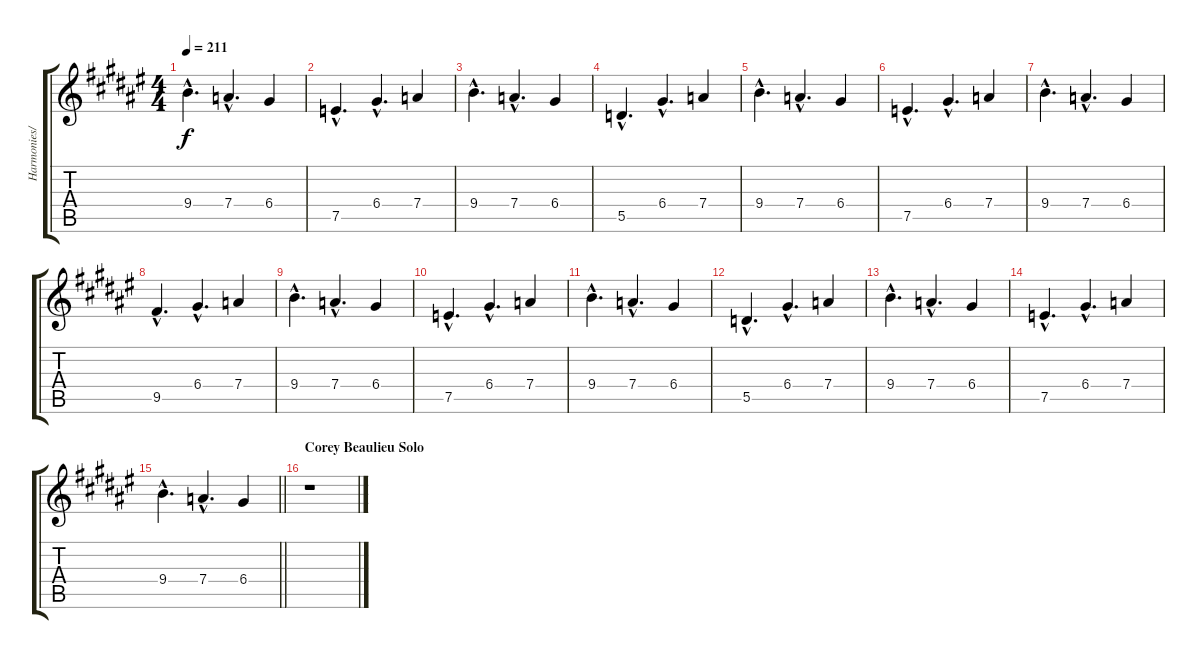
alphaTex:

\track ("Harmonies/Fills" "Harmonies/") {instrument distortionguitar}
\staff {score tabs}
\tuning (E4 B3 G3 D3 A2 D2) {hide}
\ts (4 4)
\tempo 211
\clef g2
\ks d#minor
9.4{hac}.4{d dy f} 7.4{hac}.4{d} 6.4.4 |
7.5{hac}.4{d} 6.4{hac}.4{d} 7.4.4 |
9.4{hac}.4{d} 7.4{hac}.4{d} 6.4.4 |
5.5{hac}.4{d} 6.4{hac}.4{d} 7.4.4 |
9.4{hac}.4{d} 7.4{hac}.4{d} 6.4.4 |
7.5{hac}.4{d} 6.4{hac}.4{d} 7.4.4 |
9.4{hac}.4{d} 7.4{hac}.4{d} 6.4.4 |
9.5{hac}.4{d} 6.4{hac}.4{d} 7.4.4 |
9.4{hac}.4{d} 7.4{hac}.4{d} 6.4.4 |
7.5{hac}.4{d} 6.4{hac}.4{d} 7.4.4 |
9.4{hac}.4{d} 7.4{hac}.4{d} 6.4.4 |
5.5{hac}.4{d} 6.4{hac}.4{d} 7.4.4 |
9.4{hac}.4{d} 7.4{hac}.4{d} 6.4.4 |
7.5{hac}.4{d} 6.4{hac}.4{d} 7.4.4 |
\barLineRight lightlight
9.4{hac}.4{d} 7.4{hac}.4{d} 6.4.4 |
\section ("" "Corey Beaulieu Solo")
r.1{volume 16 balance 6 instrument distortionguitar}
